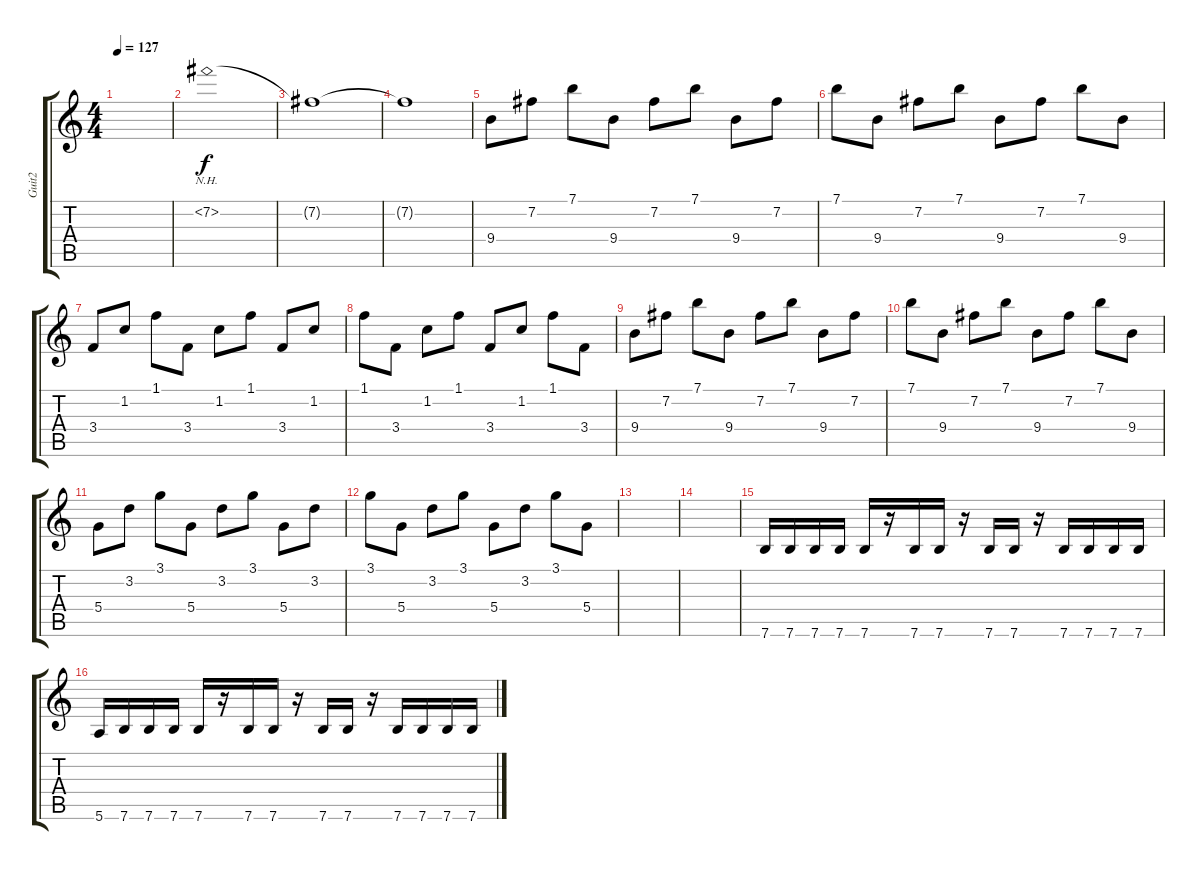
\track ("Guit2" "Guit2") {instrument overdrivenguitar}
\staff {score tabs}
\tuning (E4 B3 G3 D3 A2 E2) {hide}
\ts (4 4)
\tempo 127
\clef g2
\ks c
|
7.2{nh}.1 |
7.2{t}.1 |
7.2{t}.1 |
9.4.8 7.2.8 7.1.8 9.4.8 7.2.8 7.1.8 9.4.8 7.2.8 |
7.1.8 9.4.8 7.2.8 7.1.8 9.4.8 7.2.8 7.1.8 9.4.8 |
3.4.8 1.2.8 1.1.8 3.4.8 1.2.8 1.1.8 3.4.8 1.2.8 |
1.1.8 3.4.8 1.2.8 1.1.8 3.4.8 1.2.8 1.1.8 3.4.8 |
9.4.8 7.2.8 7.1.8 9.4.8 7.2.8 7.1.8 9.4.8 7.2.8 |
7.1.8 9.4.8 7.2.8 7.1.8 9.4.8 7.2.8 7.1.8 9.4.8 |
5.4.8 3.2.8 3.1.8 5.4.8 3.2.8 3.1.8 5.4.8 3.2.8 |
3.1.8 5.4.8 3.2.8 3.1.8 5.4.8 3.2.8 3.1.8 5.4.8 |
|
|
7.6.16 7.6.16 7.6.16 7.6.16 7.6.16 r.16 7.6.16 7.6.16 r.16 7.6.16 7.6.16 r.16 7.6.16 7.6.16 7.6.16 7.6.16 |
5.6.16 7.6.16 7.6.16 7.6.16 7.6.16 r.16 7.6.16 7.6.16 r.16 7.6.16 7.6.16 r.16 7.6.16 7.6.16 7.6.16 7.6.16
